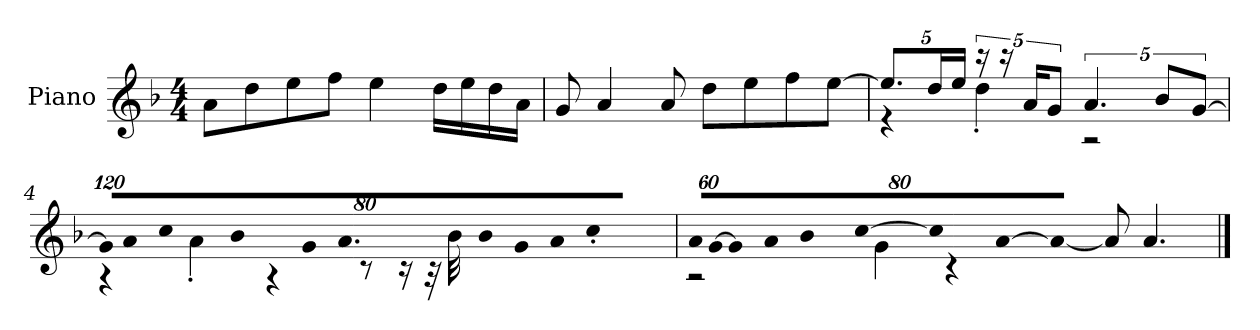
**kern
*part1
*staff1
*I"Piano
*I'P-no
*clefG2
*k[b-]
*M4/4
*MM90
=1
8a\L
8dd\
8ee\
8ff\J
4ee\
16dd\LL
16ee\
16dd\
16a\JJ
=2
8g/
4a/
8a/
8dd\L
8ee\
8ff\
[8ee\J
=3
*^
10.ee/L]	4r
20dd/L	.
20ee/JJ	.
20r	4dd'\
20r	.
20a/KL	.
10g/J	.
5.a/	2r
10b-/L	.
[10g/J	.
!!LO:LB:g=z	!!
=4	=4
*Xbrackettup	*
!LO:N:vis=16	!
1920%107g/KL]	4r
!LO:N:vis=8	!
640%71a/	.
!LO:N:vis=16	!
1920%107cc/L	.
!LO:N:vis=16	!
1920%107b-/J	.
.	4a'\
!LO:N:vis=8	!
640%71g/	.
9.a/	.
.	4r
!LO:N:vis=8	!
640%71b-/	.
!LO:N:vis=8	!
640%71g/	.
.	8r
!LO:N:vis=8	!
640%71a/	.
.	16r
!LO:N:vis=8	!
640%71cc'/J	.
.	32r
.	32b-\
1920ryy	.
=5	=5
!LO:N:vis=32	!
1920%53a/LLL	2r
!LO:N:vis=32	!
[1920%53g/JJ	.
!LO:N:vis=8	!
640%71g/]	.
!LO:N:vis=8	!
640%71a/	.
!LO:N:vis=16	!
1920%107b-/L	.
!LO:N:vis=16	!
[1920%107cc/	.
!LO:N:vis=32	!
1920%53cc/L]	.
!LO:N:vis=32	!
[1920%53a/J	.
!LO:N:vis=16	!
1920%107a/JJ_	.
8a/]	.
.	4g\
4.a/	.
.	4r
1920ryy	.
*v	*v
==
*-
